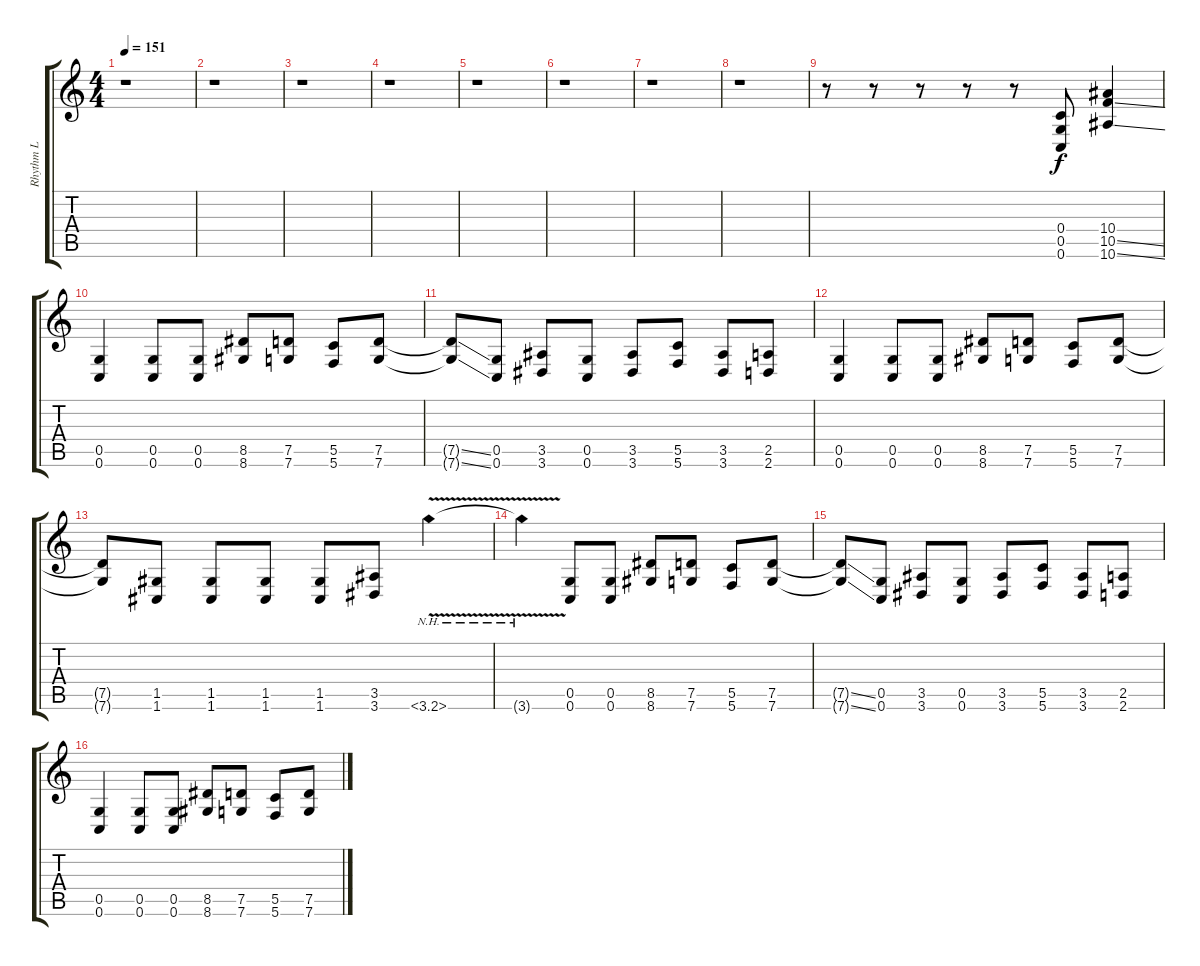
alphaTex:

\track ("Rhythm L" "Rhythm L") {instrument distortionguitar}
\staff {score tabs}
\tuning (D4 A3 F3 C3 G2 C2) {hide}
\ts (4 4)
\tempo 151
\clef g2
\ks c
r.1{dy f} |
r.1 |
r.1 |
r.1 |
r.1 |
r.1 |
r.1 |
r.1 |
r.8 r.8 r.8 r.8 r.8 (0.4 0.5 0.6).8 (10.4 10.5{ss} 10.6{ss}).4 |
(0.5 0.6).4 (0.5 0.6).8 (0.5 0.6).8 (8.5 8.6).8 (7.5 7.6).8 (5.5 5.6).8 (7.5 7.6).8 |
(7.5{ss t} 7.6{ss t}).8 (0.5 0.6).8 (3.5 3.6).8 (0.5 0.6).8 (3.5 3.6).8 (5.5 5.6).8 (3.5 3.6).8 (2.5 2.6).8 |
(0.5 0.6).4 (0.5 0.6).8 (0.5 0.6).8 (8.5 8.6).8 (7.5 7.6).8 (5.5 5.6).8 (7.5 7.6).8 |
(7.5{t} 7.6{t}).8 (1.5 1.6).8 (1.5 1.6).8 (1.5 1.6).8 (1.5 1.6).8 (3.5 3.6).8 3.6{nh v}.4 |
3.6{nh v t}.4 (0.5 0.6).8 (0.5 0.6).8 (8.5 8.6).8 (7.5 7.6).8 (5.5 5.6).8 (7.5 7.6).8 |
(7.5{ss t} 7.6{ss t}).8 (0.5 0.6).8 (3.5 3.6).8 (0.5 0.6).8 (3.5 3.6).8 (5.5 5.6).8 (3.5 3.6).8 (2.5 2.6).8 |
(0.5 0.6).4 (0.5 0.6).8 (0.5 0.6).8 (8.5 8.6).8 (7.5 7.6).8 (5.5 5.6).8 (7.5 7.6).8
